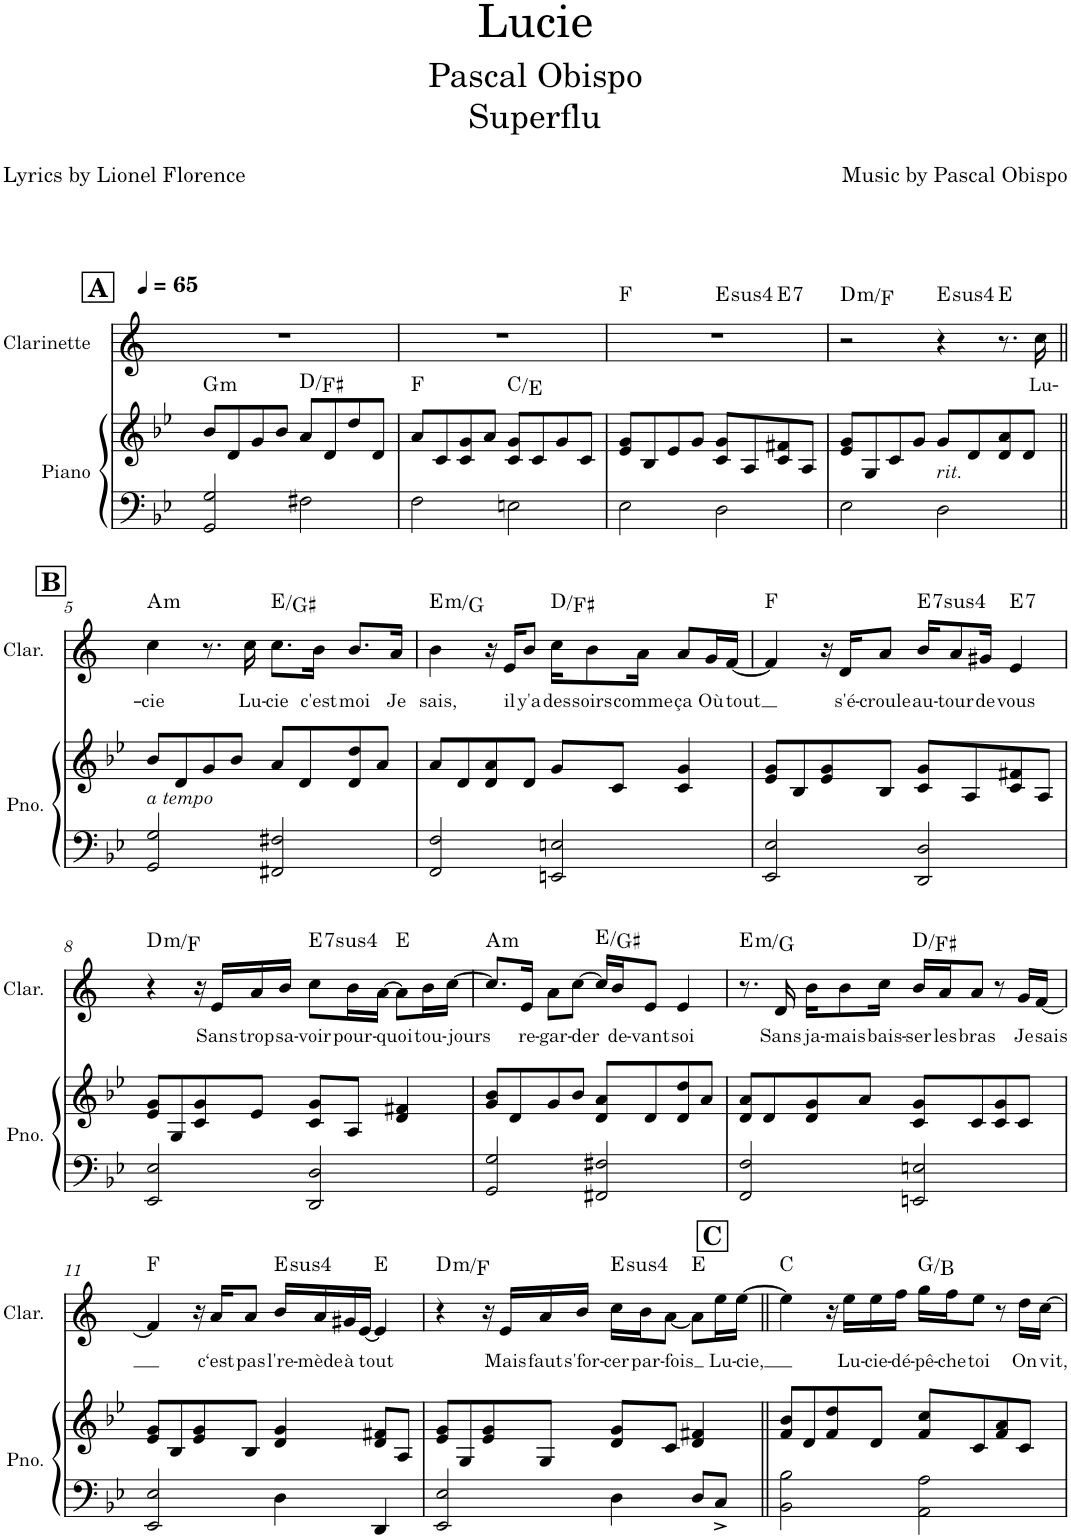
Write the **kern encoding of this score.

**kern	**kern	**harte	**kern	**text	**harte
*part2	*part2	*part2	*part1	*part1	*part1
*staff3	*staff2	*	*staff1	*staff1	*
*I"Piano	*	*	*I"Clarinette	*	*
*I'Pno.	*	*	*I'Clar.	*	*
*clefF4	*clefG2	*	*clefG2	*	*
*	*	*	*Trd1c2	*	*
*k[b-e-]	*k[b-e-]	*	*k[]	*	*
!!LO:REH:place=s1:a:B:cj:fs=14:t=A
=1	=1	=1	=1	=1	=1
!	!	!LO:H:kt=m	!	!	!
2GG/ 2G/	8b-/L	G:min	1r	.	.
.	8d/	.	.	.	.
.	8g/	.	.	.	.
.	8b-/J	.	.	.	.
2F#X\	8a/L	D:maj/3	.	.	.
.	8d/	.	.	.	.
.	8dd/	.	.	.	.
.	8d/J	.	.	.	.
=2	=2	=2	=2	=2	=2
2F\	8a/L	F:maj	1r	.	.
.	8c/	.	.	.	.
.	8c/ 8g/	.	.	.	.
.	8a/J	.	.	.	.
2En\	8c/ 8g/L	C:maj/3	.	.	.
.	8c/	.	.	.	.
.	8g/	.	.	.	.
.	8c/J	.	.	.	.
=3	=3	=3	=3	=3	=3
*	*	*	*^	*	*
*	*	*	*	*^	*	*
2E-\	8e-/ 8g/L	.	1r	2ryy	2.ryy	.	F:maj
.	8B-/	.	.	.	.	.	.
.	8e-/	.	.	.	.	.	.
.	8g/J	.	.	.	.	.	.
!	!	!	!	!	!	!	!LO:H:kt=4
2D\	8c/ 8g/L	.	.	2ryy	.	.	E:sus4
.	8A/	.	.	.	.	.	.
!	!	!	!	!	!	!	!LO:H:kt=7
.	8c/ 8f#X/	.	.	.	4ryy	.	E:7
.	8A/J	.	.	.	.	.	.
=4	=4	=4	=4	=4	=4	=4	=4
!	!	!	!	!	!	!	!LO:H:kt=m
*	*	*	*v	*v	*v	*	*
2E-\	8e-/ 8g/L	.	2r	.	D:min/b3
.	8G/	.	.	.	.
.	8c/	.	.	.	.
.	8g/J	.	.	.	.
!	!LO:TX:b:i:t=rit.	!	!	!	!LO:H:kt=4
2D\	8g/L	.	4r	.	E:sus4
.	8d/	.	.	.	.
.	8d/ 8a/	.	8.r	.	E:maj
.	8d/J	.	.	.	.
!	!	!	!	!LO:LY:b	!
.	.	.	16cc\	Lu-	.
!!LO:LB:g=z
!!LO:REH:place=s1:a:B:cj:fs=14:t=B
=5||	=5||	=5||	=5||	=5||	=5||
!	!LO:TX:b:i:t=a tempo	!	!	!	!
!	!	!	!	!LO:LY:b	!LO:H:kt=m
2GG/ 2G/	8b-/L	.	4cc\	-cie	A:min
.	8d/	.	.	.	.
.	8g/	.	8.r	.	.
.	8b-/J	.	.	.	.
!	!	!	!	!LO:LY:b	!
.	.	.	16cc\	Lu-	.
!	!	!	!	!LO:LY:b	!
2FF#X/ 2F#X/	8a/L	.	8.cc\L	-cie	E:maj/3
.	8d/	.	.	.	.
!	!	!	!	!LO:LY:b	!
.	.	.	16b\Jk	c'est	.
!	!	!	!	!LO:LY:b	!
.	8d/ 8dd/	.	8.b/L	moi	.
.	8a/J	.	.	.	.
!	!	!	!	!LO:LY:b	!
.	.	.	16a/Jk	Je	.
=6	=6	=6	=6	=6	=6
!	!	!	!	!LO:LY:b	!LO:H:kt=m
2FF/ 2F/	8a/L	.	4b\	sais,	E:min/b3
.	8d/	.	.	.	.
.	8d/ 8a/	.	16r	.	.
!	!	!	!	!LO:LY:b	!
.	.	.	16e/KL	il	.
!	!	!	!	!LO:LY:b	!
.	8d/J	.	8b/J	y'a	.
!	!	!	!	!LO:LY:b	!
2EEn/ 2En/	8g/L	.	16cc\KL	des	D:maj/3
!	!	!	!	!LO:LY:b	!
.	.	.	8b\	soirs	.
.	8c/J	.	.	.	.
!	!	!	!	!LO:LY:b	!
.	.	.	16a\Jk	comme	.
!	!	!	!	!LO:LY:b	!
.	4c/ 4g/	.	8a/L	ça	.
!	!	!	!	!LO:LY:b	!
.	.	.	16g/L	Où	.
!	!	!	!	!LO:LY:b	!
.	.	.	[16f/JJ	tout	.
=7	=7	=7	=7	=7	=7
2EE-/ 2E-/	8e-/ 8g/L	.	4f/]	.	F:maj
.	8B-/	.	.	.	.
.	8e-/ 8g/	.	16r	.	.
!	!	!	!	!LO:LY:b	!
.	.	.	16d/KL	s'é-	.
!	!	!	!	!LO:LY:b	!
.	8B-/J	.	8a/J	-croule	.
!	!	!	!	!LO:LY:b	!LO:H:kt=74
2DD/ 2D/	8c/ 8g/L	.	16b/KL	au-	E:sus4(7)
!	!	!	!	!LO:LY:b	!
.	.	.	8a/	-tour	.
.	8A/	.	.	.	.
!	!	!	!	!LO:LY:b	!
.	.	.	16g#X/Jk	de	.
!	!	!	!	!LO:LY:b	!LO:H:kt=7
.	8c/ 8f#X/	.	4e/	vous	E:7
.	8A/J	.	.	.	.
!!LO:LB:g=z
=8	=8	=8	=8	=8	=8
!	!	!	!	!	!LO:H:kt=m
2EE-/ 2E-/	8e-/ 8g/L	.	4r	.	D:min/b3
.	8G/	.	.	.	.
.	8c/ 8g/	.	16r	.	.
!	!	!	!	!LO:LY:b	!
.	.	.	16e/LL	Sans	.
!	!	!	!	!LO:LY:b	!
.	8e-/J	.	16a/	trop	.
!	!	!	!	!LO:LY:b	!
.	.	.	16b/JJ	sa-	.
!	!	!	!	!LO:LY:b	!LO:H:kt=74
2DD/ 2D/	8c/ 8g/L	.	8cc\L	-voir	E:sus4(7)
!	!	!	!	!LO:LY:b	!
.	8A/J	.	16b\L	pour-	.
!	!	!	!	!LO:LY:b	!
.	.	.	[16a\JJ	-quoi	.
.	4d/ 4f#X/	.	8a\L]	.	E:maj
!	!	!	!	!LO:LY:b	!
.	.	.	16b\L	tou-	.
!	!	!	!	!LO:LY:b	!
.	.	.	[16cc\JJ	-jours	.
=9	=9	=9	=9	=9	=9
!	!	!	!	!	!LO:H:kt=m
2GG/ 2G/	8g/ 8b-/L	.	8.cc/L]	.	A:min
.	8d/	.	.	.	.
!	!	!	!	!LO:LY:b	!
.	.	.	16e/Jk	re-	.
!	!	!	!	!LO:LY:b	!
.	8g/	.	8a\L	-gar-	.
!	!	!	!	!LO:LY:b	!
.	8b-/J	.	[8cc\J	-der	.
2FF#X/ 2F#X/	8d/ 8a/L	.	16cc/LL]	.	E:maj/3
!	!	!	!	!LO:LY:b	!
.	.	.	16b/J	de-	.
!	!	!	!	!LO:LY:b	!
.	8d/	.	8e/J	-vant	.
!	!	!	!	!LO:LY:b	!
.	8d/ 8dd/	.	4e/	soi	.
.	8a/J	.	.	.	.
=10	=10	=10	=10	=10	=10
!	!	!	!	!	!LO:H:kt=m
2FF/ 2F/	8d/ 8a/L	.	8.r	.	E:min/b3
.	8d/	.	.	.	.
!	!	!	!	!LO:LY:b	!
.	.	.	16d/	Sans	.
!	!	!	!	!LO:LY:b	!
.	8d/ 8g/	.	16b\KL	ja-	.
!	!	!	!	!LO:LY:b	!
.	.	.	8b\	-mais	.
.	8a/J	.	.	.	.
!	!	!	!	!LO:LY:b	!
.	.	.	16cc\Jk	bais-	.
!	!	!	!	!LO:LY:b	!
2EEn/ 2En/	8c/ 8g/L	.	16b/LL	-ser	D:maj/3
!	!	!	!	!LO:LY:b	!
.	.	.	16a/J	les	.
!	!	!	!	!LO:LY:b	!
.	8c/	.	8a/J	bras	.
.	8c/ 8g/	.	8r	.	.
!	!	!	!	!LO:LY:b	!
.	8c/J	.	16g/LL	Je	.
!	!	!	!	!LO:LY:b	!
.	.	.	[16f/JJ	sais	.
!!LO:LB:g=z
=11	=11	=11	=11	=11	=11
2EE-/ 2E-/	8e-/ 8g/L	.	4f/]	.	F:maj
.	8B-/	.	.	.	.
.	8e-/ 8g/	.	16r	.	.
!	!	!	!	!LO:LY:b	!
.	.	.	16a/KL	c‘est	.
!	!	!	!	!LO:LY:b	!
.	8B-/J	.	8a/J	pas	.
!	!	!	!	!LO:LY:b	!LO:H:kt=4
4D\	4d/ 4g/	.	16b/LL	l're-	E:sus4
!	!	!	!	!LO:LY:b	!
.	.	.	16a/	-mède	.
!	!	!	!	!LO:LY:b	!
.	.	.	16g#X/	à	.
!	!	!	!	!LO:LY:b	!
.	.	.	[<16e/JJ	tout	.
4DD/	8d/ 8f#X/L	.	4e/]	.	E:maj
.	8A/J	.	.	.	.
=12	=12	=12	=12	=12	=12
!	!	!	!	!	!LO:H:kt=m
2EE-/ 2E-/	8e-/ 8g/L	.	4r	.	D:min/b3
.	8G/	.	.	.	.
.	8e-/ 8g/	.	16r	.	.
!	!	!	!	!LO:LY:b	!
.	.	.	16e/LL	Mais	.
!	!	!	!	!LO:LY:b	!
.	8G/J	.	16a/	faut	.
!	!	!	!	!LO:LY:b	!
.	.	.	16b/JJ	s'for-	.
!	!	!	!	!LO:LY:b	!LO:H:kt=4
4D\	8d/ 8g/L	.	16cc\LL	-cer	E:sus4
!	!	!	!	!LO:LY:b	!
.	.	.	16b\J	par-	.
!	!	!	!	!LO:LY:b	!
.	8c/J	.	[<8a\J	-fois	.
8D/L	4d/ 4f#X/	.	8a\L]	.	E:maj
!	!	!	!	!LO:LY:b	!
8C^/J	.	.	16ee\L	Lu-	.
!	!	!	!	!LO:LY:b	!
.	.	.	[16ee\JJ	-cie,	.
!!LO:REH:place=s1:a:B:cj:fs=14:t=C
=13||	=13||	=13||	=13||	=13||	=13||
2BB-\ 2B-\	8f/ 8b-/L	.	4ee\]	.	C:maj
.	8d/	.	.	.	.
.	8f/ 8dd/	.	16r	.	.
!	!	!	!	!LO:LY:b	!
.	.	.	16ee\LL	Lu-	.
!	!	!	!	!LO:LY:b	!
.	8d/J	.	16ee\	-cie-	.
!	!	!	!	!LO:LY:b	!
.	.	.	16ff\JJ	-dé-	.
!	!	!	!	!LO:LY:b	!
2AA\ 2A\	8f/ 8cc/L	.	16gg\LL	-pê-	G:maj/3
!	!	!	!	!LO:LY:b	!
.	.	.	16ff\J	-che	.
!	!	!	!	!LO:LY:b	!
.	8c/	.	8ee\J	toi	.
.	8f/ 8a/	.	8r	.	.
!	!	!	!	!LO:LY:b	!
.	8c/J	.	16dd\LL	On	.
!	!	!	!	!LO:LY:b	!
.	.	.	[>16cc\JJ	vit,	.
=	=	=	=	=	=
*-	*-	*-	*-	*-	*-
